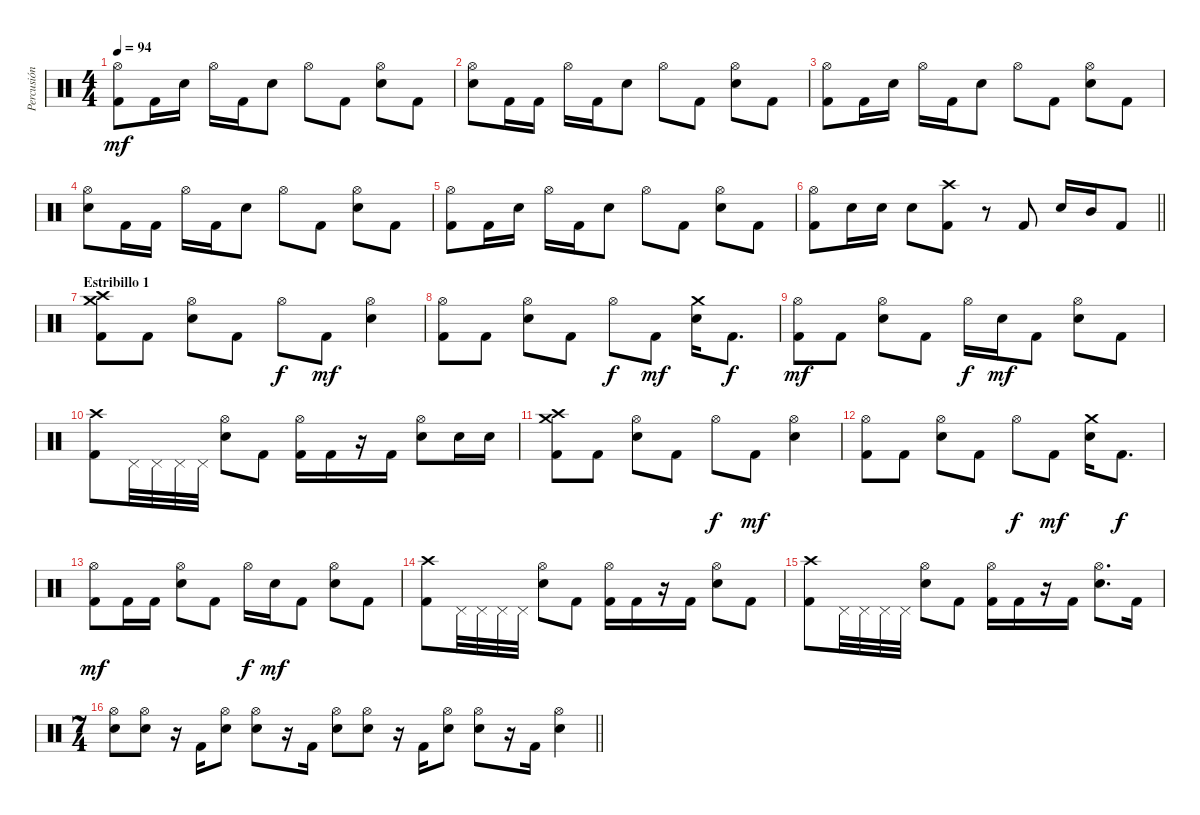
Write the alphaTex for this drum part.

\track ("Percusión" "Percusión") {instrument percussion}
\staff {score}
\articulation defaults
\ts (4 4)
\tempo 94
\clef neutral
\ks c
("Hi-Hat (open)" "Kick (hit) 2").8{dy mf} "Kick (hit) 2".16 "Snare (hit) 2".16 "Hi-Hat (open)".16 "Kick (hit) 2".16 "Snare (hit) 2".8 "Hi-Hat (open)".8 "Kick (hit) 2".8 ("Hi-Hat (open)" "Snare (hit) 2").8 "Kick (hit) 2".8 |
("Hi-Hat (open)" "Snare (hit) 2").8 "Kick (hit) 2".16 "Kick (hit) 2".16 "Hi-Hat (open)".16 "Kick (hit) 2".16 "Snare (hit) 2".8 "Hi-Hat (open)".8 "Kick (hit) 2".8 ("Hi-Hat (open)" "Snare (hit) 2").8 "Kick (hit) 2".8 |
("Hi-Hat (open)" "Kick (hit) 2").8 "Kick (hit) 2".16 "Snare (hit) 2".16 "Hi-Hat (open)".16 "Kick (hit) 2".16 "Snare (hit) 2".8 "Hi-Hat (open)".8 "Kick (hit) 2".8 ("Hi-Hat (open)" "Snare (hit) 2").8 "Kick (hit) 2".8 |
("Hi-Hat (open)" "Snare (hit) 2").8 "Kick (hit) 2".16 "Kick (hit) 2".16 "Hi-Hat (open)".16 "Kick (hit) 2".16 "Snare (hit) 2".8 "Hi-Hat (open)".8 "Kick (hit) 2".8 ("Hi-Hat (open)" "Snare (hit) 2").8 "Kick (hit) 2".8 |
("Hi-Hat (open)" "Kick (hit) 2").8 "Kick (hit) 2".16 "Snare (hit) 2".16 "Hi-Hat (open)".16 "Kick (hit) 2".16 "Snare (hit) 2".8 "Hi-Hat (open)".8 "Kick (hit) 2".8 ("Hi-Hat (open)" "Snare (hit) 2").8 "Kick (hit) 2".8 |
\barLineRight lightlight
("Hi-Hat (open)" "Kick (hit) 2").8 "Snare (hit) 2".16 "Snare (hit) 2".16 "Snare (hit) 2".8 ("Crash high (hit)" "Kick (hit) 2").8 r.8 "Kick (hit) 2".8 "Snare (hit) 2".16 "Mid Tom (hit)".16 "Kick (hit) 2".8 |
\section ("" "Estribillo 1")
("Crash high (hit)" "Crash medium (hit)" "Kick (hit) 2").8 "Kick (hit) 2".8 ("Hi-Hat (open)" "Snare (hit) 2").8 "Kick (hit) 2".8 "Hi-Hat (open)".8{dy f} "Kick (hit) 2".8{dy mf} ("Hi-Hat (open)" "Snare (hit) 2").4 |
("Hi-Hat (open)" "Kick (hit) 2").8 "Kick (hit) 2".8 ("Hi-Hat (open)" "Snare (hit) 2").8 "Kick (hit) 2".8 "Hi-Hat (open)".8{dy f} "Kick (hit) 2".8{dy mf} ("Crash medium (hit)" "Snare (hit) 2").16 "Kick (hit) 2".8{d dy f} |
("Hi-Hat (open)" "Kick (hit) 2").8{dy mf} "Kick (hit) 2".8 ("Hi-Hat (open)" "Snare (hit) 2").8 "Kick (hit) 2".8 "Hi-Hat (open)".16{dy f} "Snare (hit) 2".16{dy mf} "Kick (hit) 2".8 ("Hi-Hat (open)" "Snare (hit) 2").8 "Kick (hit) 2".8 |
("Crash high (hit)" "Kick (hit) 2").8 "Pedal Hi-Hat (hit)".32 "Pedal Hi-Hat (hit)".32 "Pedal Hi-Hat (hit)".32 "Pedal Hi-Hat (hit)".32 ("Hi-Hat (open)" "Snare (hit) 2").8 "Kick (hit) 2".8 ("Hi-Hat (open)" "Kick (hit) 2").16 "Kick (hit) 2".16 r.16 "Kick (hit) 2".16 ("Hi-Hat (open)" "Snare (hit) 2").8 "Snare (hit) 2".16 "Snare (hit) 2".16 |
("Crash high (hit)" "Crash medium (hit)" "Kick (hit) 2").8 "Kick (hit) 2".8 ("Hi-Hat (open)" "Snare (hit) 2").8 "Kick (hit) 2".8 "Hi-Hat (open)".8{dy f} "Kick (hit) 2".8{dy mf} ("Hi-Hat (open)" "Snare (hit) 2").4 |
("Hi-Hat (open)" "Kick (hit) 2").8 "Kick (hit) 2".8 ("Hi-Hat (open)" "Snare (hit) 2").8 "Kick (hit) 2".8 "Hi-Hat (open)".8{dy f} "Kick (hit) 2".8{dy mf} ("Crash medium (hit)" "Snare (hit) 2").16 "Kick (hit) 2".8{d dy f} |
("Hi-Hat (open)" "Kick (hit) 2").8{dy mf} "Kick (hit) 2".16 "Kick (hit) 2".16 ("Hi-Hat (open)" "Snare (hit) 2").8 "Kick (hit) 2".8 "Hi-Hat (open)".16{dy f} "Snare (hit) 2".16{dy mf} "Kick (hit) 2".8 ("Hi-Hat (open)" "Snare (hit) 2").8 "Kick (hit) 2".8 |
("Crash high (hit)" "Kick (hit) 2").8 "Pedal Hi-Hat (hit)".32 "Pedal Hi-Hat (hit)".32 "Pedal Hi-Hat (hit)".32 "Pedal Hi-Hat (hit)".32 ("Hi-Hat (open)" "Snare (hit) 2").8 "Kick (hit) 2".8 ("Hi-Hat (open)" "Kick (hit) 2").16 "Kick (hit) 2".16 r.16 "Kick (hit) 2".16 ("Hi-Hat (open)" "Snare (hit) 2").8 "Kick (hit) 2".8 |
("Crash high (hit)" "Kick (hit) 2").8 "Pedal Hi-Hat (hit)".32 "Pedal Hi-Hat (hit)".32 "Pedal Hi-Hat (hit)".32 "Pedal Hi-Hat (hit)".32 ("Hi-Hat (open)" "Snare (hit) 2").8 "Kick (hit) 2".8 ("Hi-Hat (open)" "Kick (hit) 2").16 "Kick (hit) 2".16 r.16 "Kick (hit) 2".16 ("Hi-Hat (open)" "Snare (hit) 2").8{d} "Kick (hit) 2".16 |
\ts (7 4)
\barLineRight lightlight
("Hi-Hat (open)" "Snare (hit) 2").8 ("Hi-Hat (open)" "Snare (hit) 2").8 r.16 "Kick (hit) 2".16 ("Hi-Hat (open)" "Snare (hit) 2").8 ("Hi-Hat (open)" "Snare (hit) 2").8 r.16 "Kick (hit) 2".16 ("Hi-Hat (open)" "Snare (hit) 2").8 ("Hi-Hat (open)" "Snare (hit) 2").8 r.16 "Kick (hit) 2".16 ("Hi-Hat (open)" "Snare (hit) 2").8 ("Hi-Hat (open)" "Snare (hit) 2").8 r.16 "Kick (hit) 2".16 ("Hi-Hat (open)" "Snare (hit) 2").4
